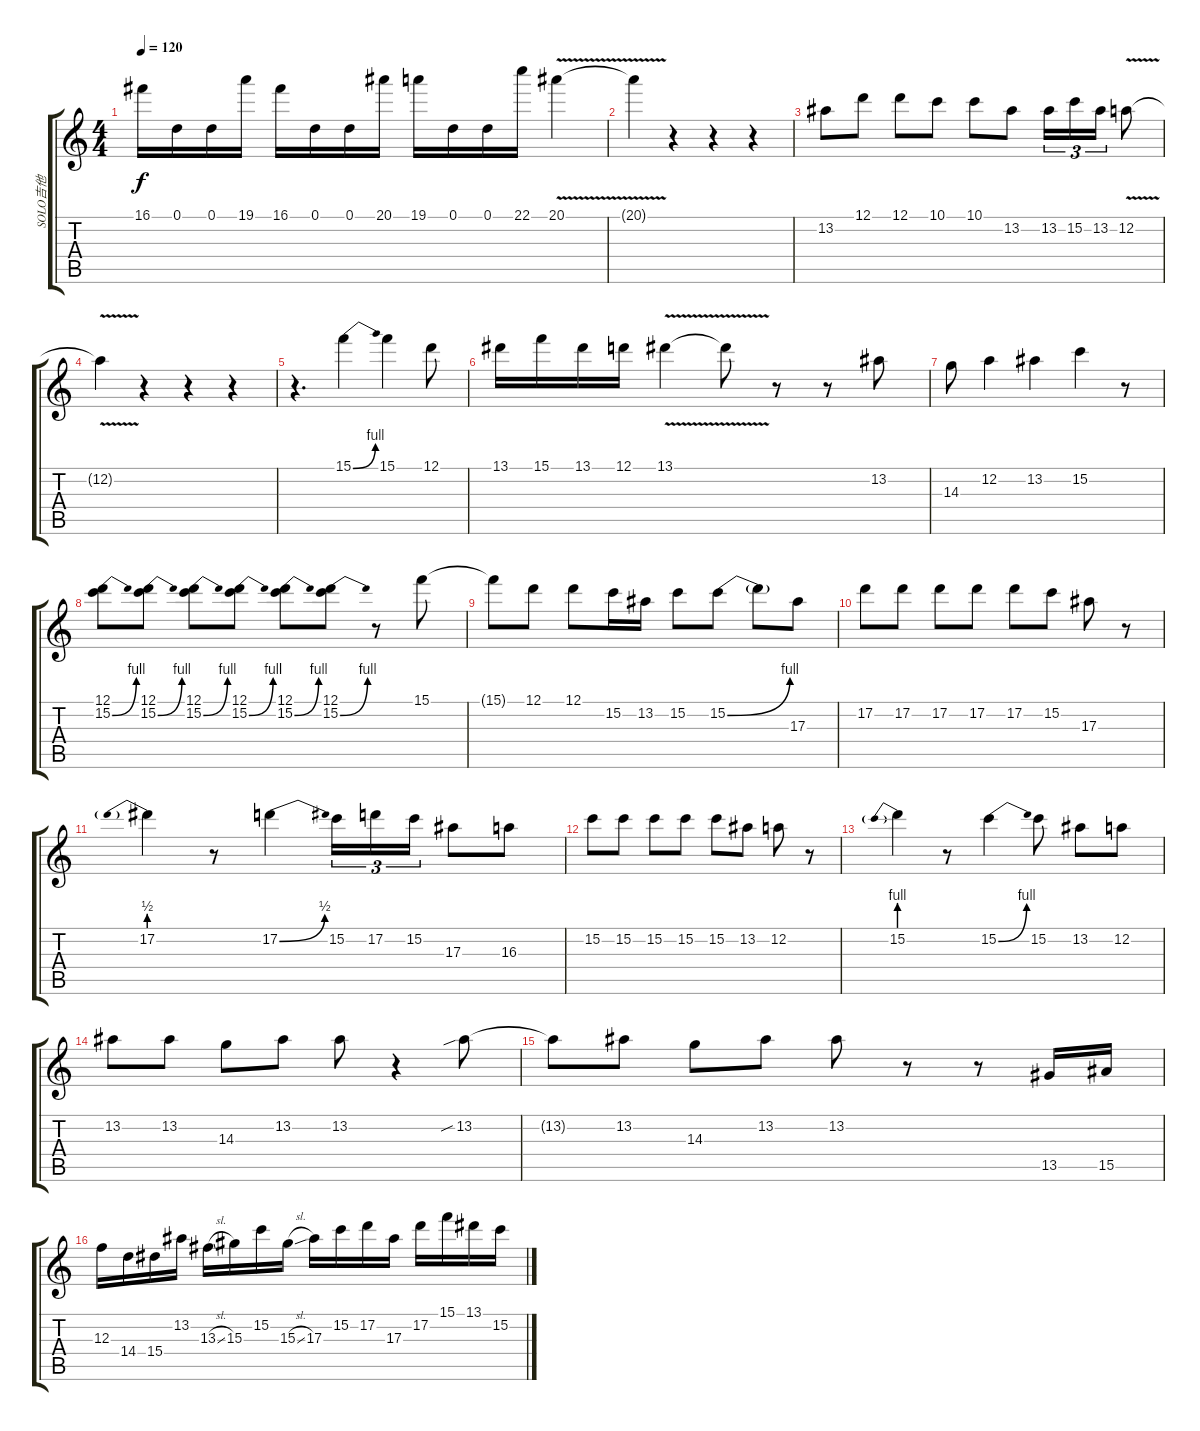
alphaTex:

\track ("SOLO吉他" "SOLO吉他") {instrument overdrivenguitar}
\staff {score tabs}
\tuning (D4 A3 F3 C3 G2 D2) {hide}
\ts (4 4)
\tempo 120
\clef g2
\ks c
16.1.16{dy f} 0.1.16 0.1.16 19.1.16 16.1.16 0.1.16 0.1.16 20.1.16 19.1.16 0.1.16 0.1.16 22.1.16 20.1{v}.4 |
20.1{t}.4 r.4 r.4 r.4 |
13.2.8 12.1.8 12.1.8 10.1.8 10.1.8 13.2.8 13.2.16{tu (3 2)} 15.2.16{tu (3 2)} 13.2.16{tu (3 2)} 12.2{v}.8 |
12.2{t}.4 r.4 r.4 r.4 |
r.4{d} 15.1{be (bend 0 0 60 4)}.4 15.1.4 12.1.8 |
13.1.16 15.1.16 13.1.16 12.1.16 13.1{v}.4 13.1{t}.8 r.8 r.8 13.2.8 |
14.3.8 12.2.4 13.2.4 15.2.4 r.8 |
(12.1 15.2{be (bend 0 0 60 4)}).8 (12.1 15.2{be (bend 0 0 60 4)}).8 (12.1 15.2{be (bend 0 0 60 4)}).8 (12.1 15.2{be (bend 0 0 60 4)}).8 (12.1 15.2{be (bend 0 0 60 4)}).8 (12.1 15.2{be (bend 0 0 60 4)}).8 r.8 15.1.8 |
15.1{t}.8 12.1.8 12.1.8{txt ""} 15.2.16 13.2.16 15.2.8 15.2{be (bend 0 0 60 4)}.8 15.2{t}.8 17.3.8 |
17.2.8 17.2.8 17.2.8 17.2.8 17.2.8 15.2.8 17.3.8 r.8 |
17.2{be (prebend 0 2 60 2)}.4 r.8 17.2{be (bend 0 0 60 2)}.4 15.2.16{tu (3 2)} 17.2.16{tu (3 2)} 15.2.16{tu (3 2)} 17.3.8 16.3.8 |
15.2.8 15.2.8 15.2.8 15.2.8 15.2.8 13.2.8 12.2.8 r.8 |
15.2{be (prebend 0 4 60 4)}.4 r.8 15.2{be (bend 0 0 60 4)}.4 15.2.8 13.2.8 12.2.8 |
13.2.8 13.2.8 14.3.8 13.2.8 13.2.8 r.4 13.2{sib}.8 |
13.2{t}.8 13.2.8 14.3.8 13.2.8 13.2.8 r.8 r.8 13.5.16 15.5.16 |
12.3.16 14.4.16 15.4.16 13.2.16 13.3{sl}.16 15.3.16 15.2.16 15.3{sl}.16 17.3.16 15.2.16 17.2.16 17.3.16 17.2.16 15.1.16 13.1.16 15.2.16
